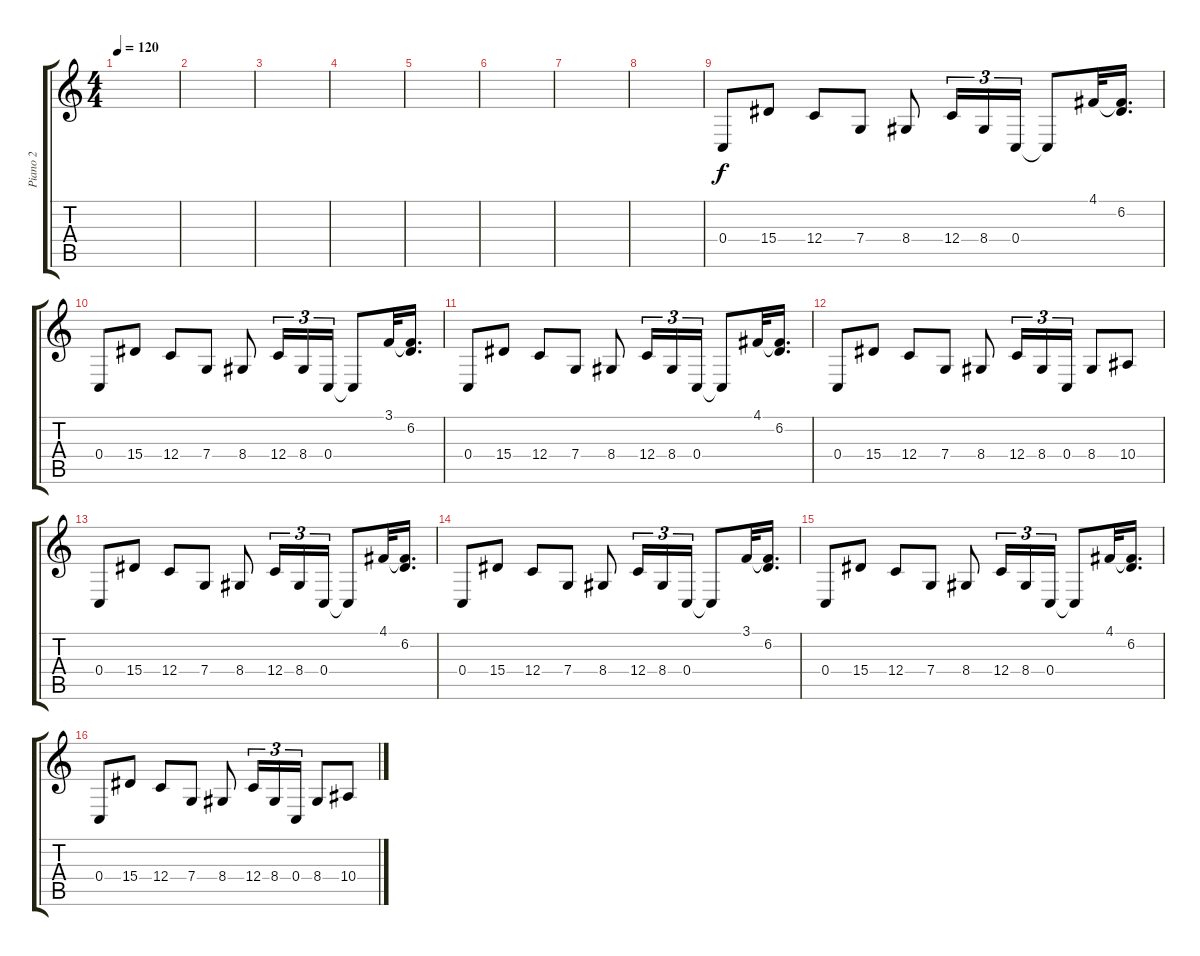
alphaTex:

\track ("Piano 2" "Piano 2") {instrument brightacousticpiano}
\staff {score tabs}
\tuning (D4 A3 F3 C3 G2 C2) {hide}
\ts (4 4)
\tempo 120
\clef g2
\ks c
|
|
|
|
|
|
|
|
0.4.8 15.4.8 12.4.8 7.4.8 8.4.8 12.4.16{tu (3 2)} 8.4.16{tu (3 2)} 0.4.16{tu (3 2)} 0.4{t}.8 4.1.32 (4.1{t} 6.2).16{d} |
0.4.8 15.4.8 12.4.8 7.4.8 8.4.8 12.4.16{tu (3 2)} 8.4.16{tu (3 2)} 0.4.16{tu (3 2)} 0.4{t}.8 3.1.32 (3.1{t} 6.2).16{d} |
0.4.8 15.4.8 12.4.8 7.4.8 8.4.8 12.4.16{tu (3 2)} 8.4.16{tu (3 2)} 0.4.16{tu (3 2)} 0.4{t}.8 4.1.32 (4.1{t} 6.2).16{d} |
0.4.8 15.4.8 12.4.8 7.4.8 8.4.8 12.4.16{tu (3 2)} 8.4.16{tu (3 2)} 0.4.16{tu (3 2)} 8.4.8 10.4.8 |
0.4.8 15.4.8 12.4.8 7.4.8 8.4.8 12.4.16{tu (3 2)} 8.4.16{tu (3 2)} 0.4.16{tu (3 2)} 0.4{t}.8 4.1.32 (4.1{t} 6.2).16{d} |
0.4.8 15.4.8 12.4.8 7.4.8 8.4.8 12.4.16{tu (3 2)} 8.4.16{tu (3 2)} 0.4.16{tu (3 2)} 0.4{t}.8 3.1.32 (3.1{t} 6.2).16{d} |
0.4.8 15.4.8 12.4.8 7.4.8 8.4.8 12.4.16{tu (3 2)} 8.4.16{tu (3 2)} 0.4.16{tu (3 2)} 0.4{t}.8 4.1.32 (4.1{t} 6.2).16{d} |
0.4.8 15.4.8 12.4.8 7.4.8 8.4.8 12.4.16{tu (3 2)} 8.4.16{tu (3 2)} 0.4.16{tu (3 2)} 8.4.8 10.4.8
